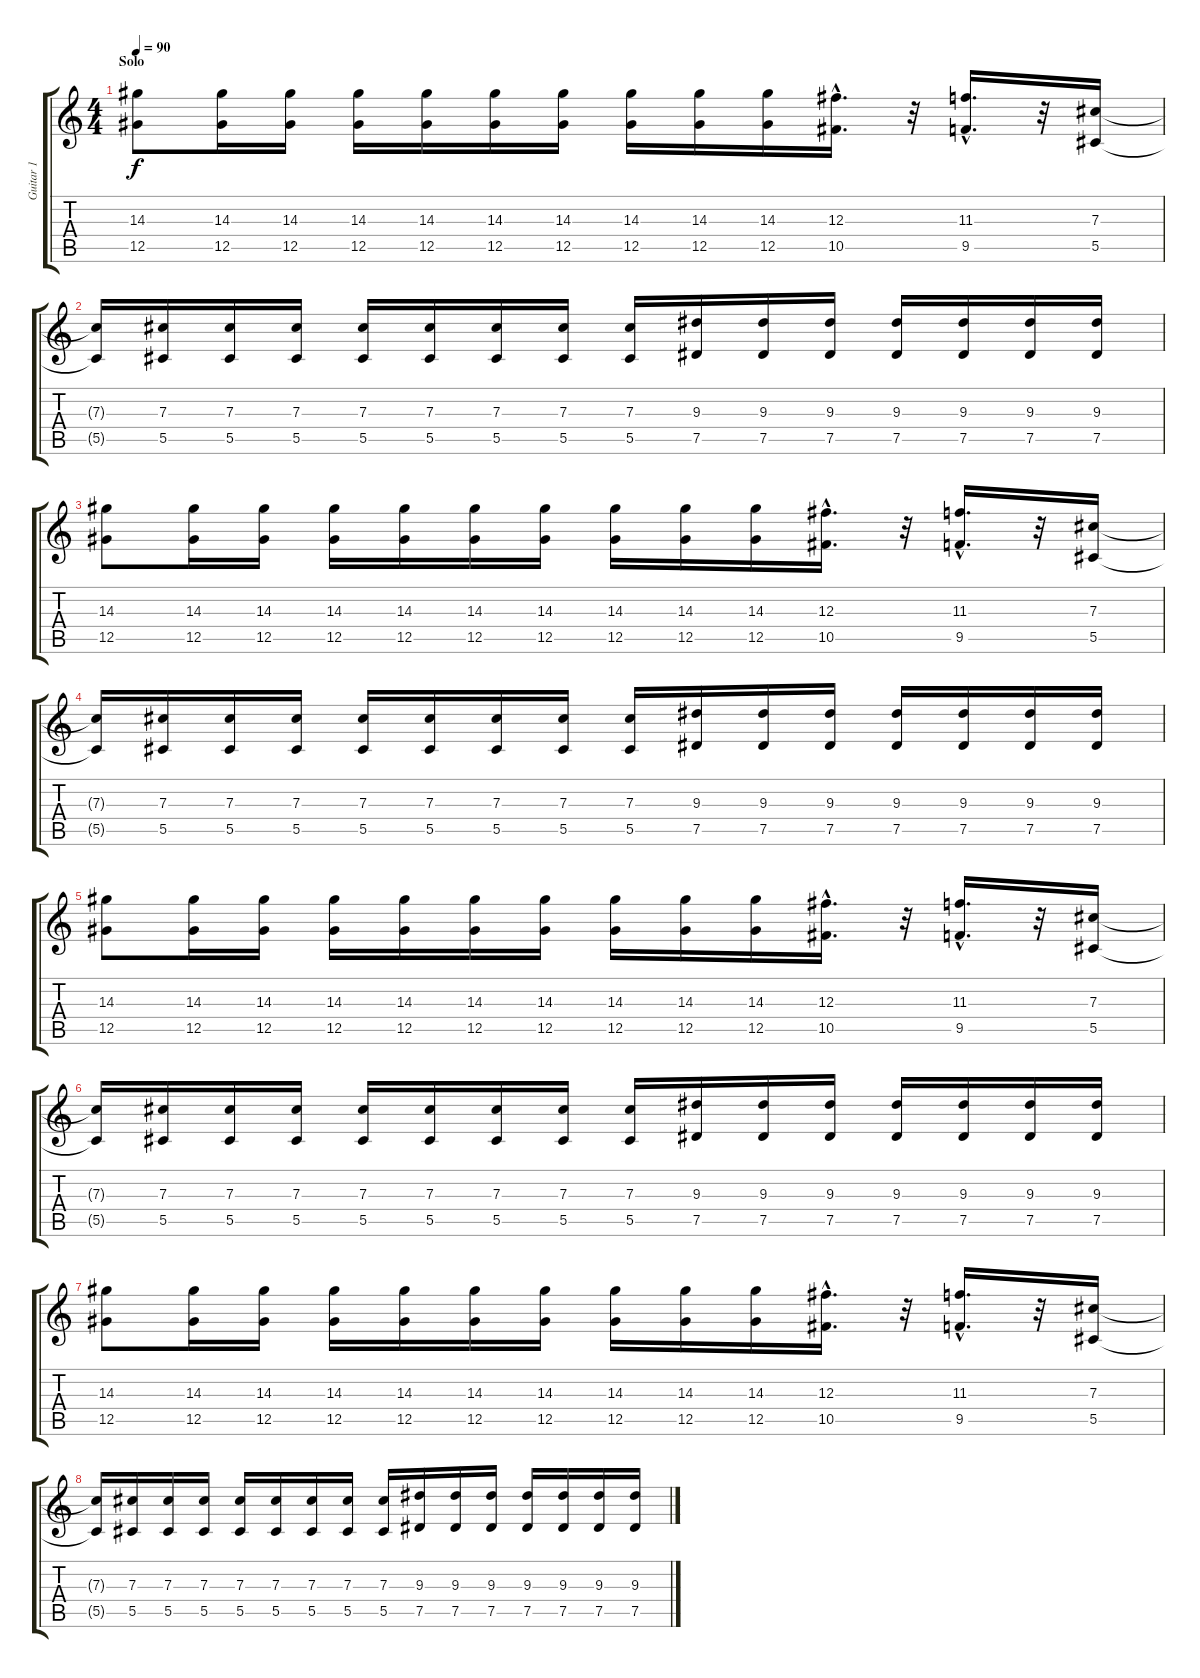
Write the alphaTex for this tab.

\track ("Guitar 1" "Guitar 1") {instrument distortionguitar}
\staff {score tabs}
\tuning (Eb4 Bb3 Gb3 Db3 Ab2 Eb2) {hide}
\ts (4 4)
\section ("" "Solo")
\tempo 90
\clef g2
\ks c
(14.3 12.5).8{dy f} (14.3 12.5).16 (14.3 12.5).16 (14.3 12.5).16 (14.3 12.5).16 (14.3 12.5).16 (14.3 12.5).16 (14.3 12.5).16 (14.3 12.5).16 (14.3 12.5).16 (12.3{hac} 10.5{hac}).16{d} r.32 (11.3{hac} 9.5{hac}).16{d} r.32 (7.3 5.5).16 |
(7.3{t} 5.5{t}).16 (7.3 5.5).16 (7.3 5.5).16 (7.3 5.5).16 (7.3 5.5).16 (7.3 5.5).16 (7.3 5.5).16 (7.3 5.5).16 (7.3 5.5).16 (9.3 7.5).16 (9.3 7.5).16 (9.3 7.5).16 (9.3 7.5).16 (9.3 7.5).16 (9.3 7.5).16 (9.3 7.5).16 |
(14.3 12.5).8 (14.3 12.5).16 (14.3 12.5).16 (14.3 12.5).16 (14.3 12.5).16 (14.3 12.5).16 (14.3 12.5).16 (14.3 12.5).16 (14.3 12.5).16 (14.3 12.5).16 (12.3{hac} 10.5{hac}).16{d} r.32 (11.3{hac} 9.5{hac}).16{d} r.32 (7.3 5.5).16 |
(7.3{t} 5.5{t}).16 (7.3 5.5).16 (7.3 5.5).16 (7.3 5.5).16 (7.3 5.5).16 (7.3 5.5).16 (7.3 5.5).16 (7.3 5.5).16 (7.3 5.5).16 (9.3 7.5).16 (9.3 7.5).16 (9.3 7.5).16 (9.3 7.5).16 (9.3 7.5).16 (9.3 7.5).16 (9.3 7.5).16 |
(14.3 12.5).8 (14.3 12.5).16 (14.3 12.5).16 (14.3 12.5).16 (14.3 12.5).16 (14.3 12.5).16 (14.3 12.5).16 (14.3 12.5).16 (14.3 12.5).16 (14.3 12.5).16 (12.3{hac} 10.5{hac}).16{d} r.32 (11.3{hac} 9.5{hac}).16{d} r.32 (7.3 5.5).16 |
(7.3{t} 5.5{t}).16 (7.3 5.5).16 (7.3 5.5).16 (7.3 5.5).16 (7.3 5.5).16 (7.3 5.5).16 (7.3 5.5).16 (7.3 5.5).16 (7.3 5.5).16 (9.3 7.5).16 (9.3 7.5).16 (9.3 7.5).16 (9.3 7.5).16 (9.3 7.5).16 (9.3 7.5).16 (9.3 7.5).16 |
(14.3 12.5).8 (14.3 12.5).16 (14.3 12.5).16 (14.3 12.5).16 (14.3 12.5).16 (14.3 12.5).16 (14.3 12.5).16 (14.3 12.5).16 (14.3 12.5).16 (14.3 12.5).16 (12.3{hac} 10.5{hac}).16{d} r.32 (11.3{hac} 9.5{hac}).16{d} r.32 (7.3 5.5).16 |
(7.3{t} 5.5{t}).16 (7.3 5.5).16 (7.3 5.5).16 (7.3 5.5).16 (7.3 5.5).16 (7.3 5.5).16 (7.3 5.5).16 (7.3 5.5).16 (7.3 5.5).16 (9.3 7.5).16 (9.3 7.5).16 (9.3 7.5).16 (9.3 7.5).16 (9.3 7.5).16 (9.3 7.5).16 (9.3 7.5).16
